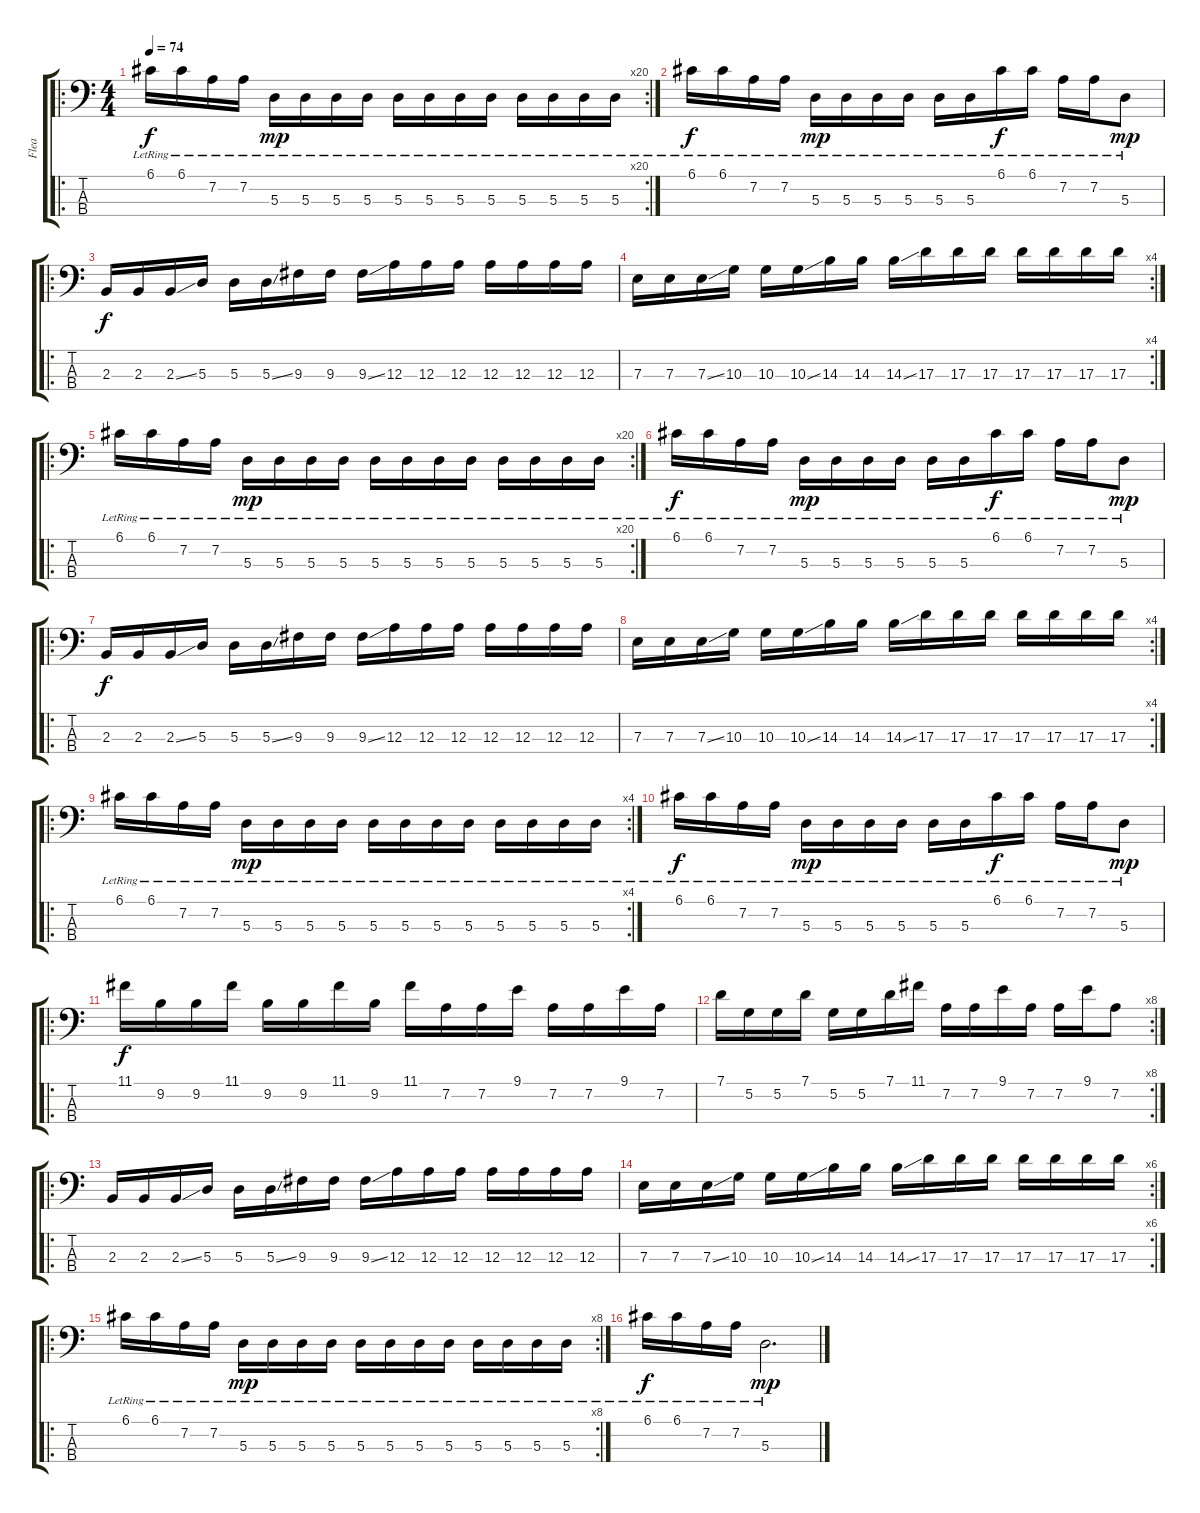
\track ("Flea" "Flea") {instrument electricbassfinger}
\staff {score tabs}
\tuning (G2 D2 A1 E1) {hide}
\ro
\rc 20
\ts (4 4)
\tempo 74
\clef f4
\ks c
6.1{lr}.16{dy f instrument electricbassfinger} 6.1{lr}.16 7.2{lr}.16 7.2{lr}.16 5.3{lr}.16{dy mp} 5.3{lr}.16 5.3{lr}.16 5.3{lr}.16 5.3{lr}.16 5.3{lr}.16 5.3{lr}.16 5.3{lr}.16 5.3{lr}.16 5.3{lr}.16 5.3{lr}.16 5.3{lr}.16 |
6.1{lr}.16{dy f} 6.1{lr}.16 7.2{lr}.16 7.2{lr}.16 5.3{lr}.16{dy mp} 5.3{lr}.16 5.3{lr}.16 5.3{lr}.16 5.3{lr}.16 5.3{lr}.16 6.1{lr}.16{dy f} 6.1{lr}.16 7.2{lr}.16 7.2{lr}.16 5.3{lr}.8{dy mp} |
\ro
2.3.16{dy f} 2.3.16 2.3{ss}.16 5.3.16 5.3.16 5.3{ss}.16 9.3.16 9.3.16 9.3{ss}.16 12.3.16 12.3.16 12.3.16 12.3.16 12.3.16 12.3.16 12.3.16 |
\rc 4
7.3.16 7.3.16 7.3{ss}.16 10.3.16 10.3.16 10.3{ss}.16 14.3.16 14.3.16 14.3{ss}.16 17.3.16 17.3.16 17.3.16 17.3.16 17.3.16 17.3.16 17.3.16 |
\ro
\rc 20
6.1{lr}.16 6.1{lr}.16 7.2{lr}.16 7.2{lr}.16 5.3{lr}.16{dy mp} 5.3{lr}.16 5.3{lr}.16 5.3{lr}.16 5.3{lr}.16 5.3{lr}.16 5.3{lr}.16 5.3{lr}.16 5.3{lr}.16 5.3{lr}.16 5.3{lr}.16 5.3{lr}.16 |
6.1{lr}.16{dy f} 6.1{lr}.16 7.2{lr}.16 7.2{lr}.16 5.3{lr}.16{dy mp} 5.3{lr}.16 5.3{lr}.16 5.3{lr}.16 5.3{lr}.16 5.3{lr}.16 6.1{lr}.16{dy f} 6.1{lr}.16 7.2{lr}.16 7.2{lr}.16 5.3{lr}.8{dy mp} |
\ro
2.3.16{dy f} 2.3.16 2.3{ss}.16 5.3.16 5.3.16 5.3{ss}.16 9.3.16 9.3.16 9.3{ss}.16 12.3.16 12.3.16 12.3.16 12.3.16 12.3.16 12.3.16 12.3.16 |
\rc 4
7.3.16 7.3.16 7.3{ss}.16 10.3.16 10.3.16 10.3{ss}.16 14.3.16 14.3.16 14.3{ss}.16 17.3.16 17.3.16 17.3.16 17.3.16 17.3.16 17.3.16 17.3.16 |
\ro
\rc 4
6.1{lr}.16 6.1{lr}.16 7.2{lr}.16 7.2{lr}.16 5.3{lr}.16{dy mp} 5.3{lr}.16 5.3{lr}.16 5.3{lr}.16 5.3{lr}.16 5.3{lr}.16 5.3{lr}.16 5.3{lr}.16 5.3{lr}.16 5.3{lr}.16 5.3{lr}.16 5.3{lr}.16 |
6.1{lr}.16{dy f} 6.1{lr}.16 7.2{lr}.16 7.2{lr}.16 5.3{lr}.16{dy mp} 5.3{lr}.16 5.3{lr}.16 5.3{lr}.16 5.3{lr}.16 5.3{lr}.16 6.1{lr}.16{dy f} 6.1{lr}.16 7.2{lr}.16 7.2{lr}.16 5.3{lr}.8{dy mp} |
\ro
11.1.16{dy f} 9.2.16 9.2.16 11.1.16 9.2.16 9.2.16 11.1.16 9.2.16 11.1.16 7.2.16 7.2.16 9.1.16 7.2.16 7.2.16 9.1.16 7.2.16 |
\rc 8
7.1.16 5.2.16 5.2.16 7.1.16 5.2.16 5.2.16 7.1.16 11.1.16 7.2.16 7.2.16 9.1.16 7.2.16 7.2.16 9.1.16 7.2.8 |
\ro
2.3.16 2.3.16 2.3{ss}.16 5.3.16 5.3.16 5.3{ss}.16 9.3.16 9.3.16 9.3{ss}.16 12.3.16 12.3.16 12.3.16 12.3.16 12.3.16 12.3.16 12.3.16 |
\rc 6
7.3.16 7.3.16 7.3{ss}.16 10.3.16 10.3.16 10.3{ss}.16 14.3.16 14.3.16 14.3{ss}.16 17.3.16 17.3.16 17.3.16 17.3.16 17.3.16 17.3.16 17.3.16 |
\ro
\rc 8
6.1{lr}.16 6.1{lr}.16 7.2{lr}.16 7.2{lr}.16 5.3{lr}.16{dy mp} 5.3{lr}.16 5.3{lr}.16 5.3{lr}.16 5.3{lr}.16 5.3{lr}.16 5.3{lr}.16 5.3{lr}.16 5.3{lr}.16 5.3{lr}.16 5.3{lr}.16 5.3{lr}.16 |
6.1{lr}.16{dy f} 6.1{lr}.16 7.2{lr}.16 7.2{lr}.16 5.3{lr}.2{d dy mp}
